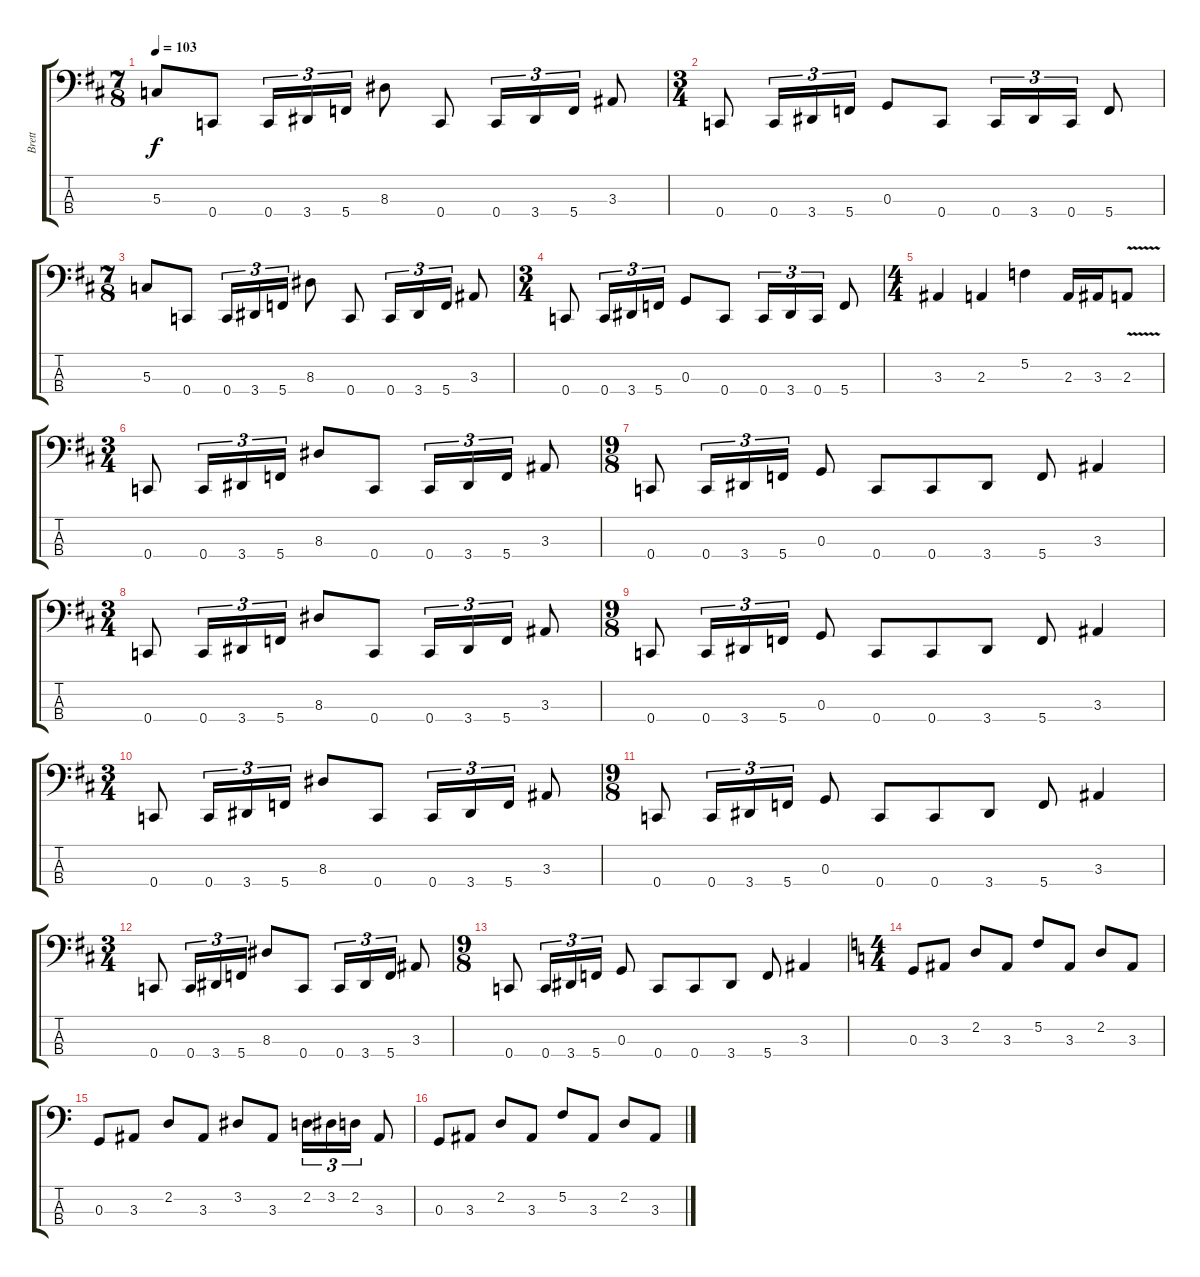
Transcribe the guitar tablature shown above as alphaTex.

\track ("Brett" "Brett") {instrument electricbasspick}
\staff {score tabs}
\tuning (F2 C2 G1 C1) {hide}
\ts (7 8)
\tempo 103
\clef f4
\ks d
5.3.8{dy f} 0.4.8 0.4.16{tu (3 2)} 3.4.16{tu (3 2)} 5.4.16{tu (3 2)} 8.3.8 0.4.8 0.4.16{tu (3 2)} 3.4.16{tu (3 2)} 5.4.16{tu (3 2)} 3.3.8 |
\ts (3 4)
0.4.8 0.4.16{tu (3 2)} 3.4.16{tu (3 2)} 5.4.16{tu (3 2)} 0.3.8 0.4.8 0.4.16{tu (3 2)} 3.4.16{tu (3 2)} 0.4.16{tu (3 2)} 5.4.8 |
\ts (7 8)
5.3.8 0.4.8 0.4.16{tu (3 2)} 3.4.16{tu (3 2)} 5.4.16{tu (3 2)} 8.3.8 0.4.8 0.4.16{tu (3 2)} 3.4.16{tu (3 2)} 5.4.16{tu (3 2)} 3.3.8 |
\ts (3 4)
0.4.8 0.4.16{tu (3 2)} 3.4.16{tu (3 2)} 5.4.16{tu (3 2)} 0.3.8 0.4.8 0.4.16{tu (3 2)} 3.4.16{tu (3 2)} 0.4.16{tu (3 2)} 5.4.8 |
\ts (4 4)
3.3.4 2.3.4 5.2.4 2.3.16 3.3.16 2.3{v}.8 |
\ts (3 4)
0.4.8 0.4.16{tu (3 2)} 3.4.16{tu (3 2)} 5.4.16{tu (3 2)} 8.3.8 0.4.8 0.4.16{tu (3 2)} 3.4.16{tu (3 2)} 5.4.16{tu (3 2)} 3.3.8 |
\ts (9 8)
0.4.8 0.4.16{tu (3 2)} 3.4.16{tu (3 2)} 5.4.16{tu (3 2)} 0.3.8 0.4.8 0.4.8 3.4.8 5.4.8 3.3.4 |
\ts (3 4)
0.4.8 0.4.16{tu (3 2)} 3.4.16{tu (3 2)} 5.4.16{tu (3 2)} 8.3.8 0.4.8 0.4.16{tu (3 2)} 3.4.16{tu (3 2)} 5.4.16{tu (3 2)} 3.3.8 |
\ts (9 8)
0.4.8 0.4.16{tu (3 2)} 3.4.16{tu (3 2)} 5.4.16{tu (3 2)} 0.3.8 0.4.8 0.4.8 3.4.8 5.4.8 3.3.4 |
\ts (3 4)
0.4.8 0.4.16{tu (3 2)} 3.4.16{tu (3 2)} 5.4.16{tu (3 2)} 8.3.8 0.4.8 0.4.16{tu (3 2)} 3.4.16{tu (3 2)} 5.4.16{tu (3 2)} 3.3.8 |
\ts (9 8)
0.4.8 0.4.16{tu (3 2)} 3.4.16{tu (3 2)} 5.4.16{tu (3 2)} 0.3.8 0.4.8 0.4.8 3.4.8 5.4.8 3.3.4 |
\ts (3 4)
0.4.8 0.4.16{tu (3 2)} 3.4.16{tu (3 2)} 5.4.16{tu (3 2)} 8.3.8 0.4.8 0.4.16{tu (3 2)} 3.4.16{tu (3 2)} 5.4.16{tu (3 2)} 3.3.8 |
\ts (9 8)
0.4.8 0.4.16{tu (3 2)} 3.4.16{tu (3 2)} 5.4.16{tu (3 2)} 0.3.8 0.4.8 0.4.8 3.4.8 5.4.8 3.3.4 |
\ts (4 4)
\ks c
0.3.8 3.3.8 2.2.8 3.3.8 5.2.8 3.3.8 2.2.8 3.3.8 |
0.3.8 3.3.8 2.2.8 3.3.8 3.2.8 3.3.8 2.2.16{tu (3 2)} 3.2.16{tu (3 2)} 2.2.16{tu (3 2)} 3.3.8 |
0.3.8 3.3.8 2.2.8 3.3.8 5.2.8 3.3.8 2.2.8 3.3.8
